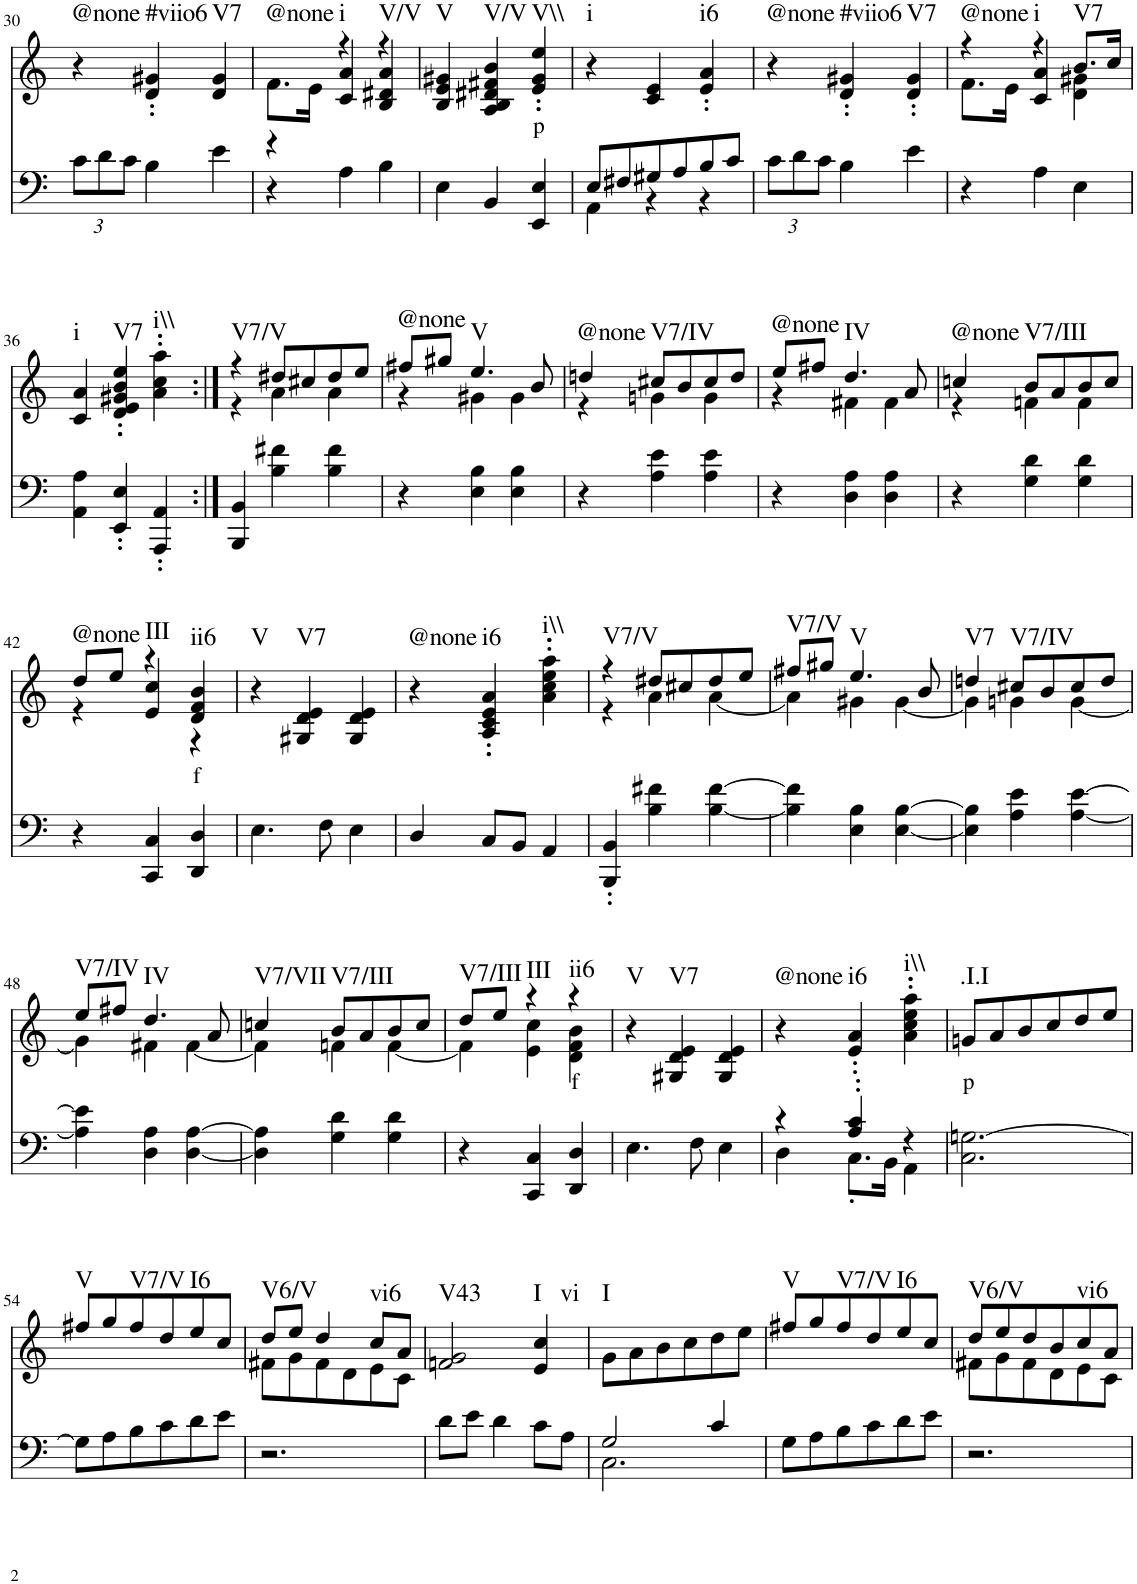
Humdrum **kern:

**kern	**kern	**text	**harte
*part2	*part1	*part1	*part1
*staff2	*staff1	*staff1	*
*I"piano	*I"piano	*	*
*I'Pno	*I'Pno	*	*
!!LO:PB:g=z
*clefF4	*clefG2	*	*
*k[]	*k[]	*	*
*M3/4	*M3/4	*	*
*Xbrackettup	*	*	*
=30	=30	=30	=30
!	!	!	!LO:H:kt=@none
12c\L	4r	.	N
12d\	.	.	.
12c\J	.	.	.
!	!	!	!LO:H:kt=#viio6
4B\	4d/' 4g#X/'	.	N
!	!	!	!LO:H:kt=V7
4e\	4d/ 4g#/	.	N
=31	=31	=31	=31
*	*^	*	*
!	!	!	!	!LO:H:kt=@none
4r	8.f\L	4r	.	N
.	16e\Jk	.	.	.
!	!	!	!	!LO:H:kt=i
4A\	4r	4c/ 4a/	.	N
!	!	!	!	!LO:H:kt=V/V
4B\	4r	4B/ 4d#X/ 4a/	.	N
=32	=32	=32	=32	=32
!	!	!	!	!LO:H:kt=V
*	*v	*v	*	*
4E\	4B/ 4e/ 4g#X/	.	N
!	!	!	!LO:H:kt=V/V
4BB/	4A/ 4B/ 4d#X/ 4f#X/ 4b/	.	N
!	!	!LO:LY:b	!LO:H:kt=V\\
4EE/ 4E/	4e/' 4g#/' 4ee/'	p	N
=33	=33	=33	=33
*^	*	*	*
!	!	!	!	!LO:H:kt=i
8E/L	4AA\	4r	.	N
8F#X/	.	.	.	.
8G#X/	4r	4c/ 4e/	.	.
8A/	.	.	.	.
!	!	!	!	!LO:H:kt=i6
8B/	4r	4e/' 4a/'	.	N
8c/J	.	.	.	.
*v	*v	*	*	*
=34	=34	=34	=34
!	!	!	!LO:H:kt=@none
12c\L	4r	.	N
12d\	.	.	.
12c\J	.	.	.
!	!	!	!LO:H:kt=#viio6
4B\	4d/' 4g#X/'	.	N
!	!	!	!LO:H:kt=V7
4e\	4d/' 4g#/'	.	N
=35	=35	=35	=35
*	*^	*	*
!	!	!	!	!LO:H:kt=@none
4r	4r	8.f\L	.	N
.	.	16e\Jk	.	.
!	!	!	!	!LO:H:kt=i
4A\	4r	4c/ 4a/	.	N
!	!	!	!	!LO:H:kt=V7
4E\	8.b/L	4d\ 4g#X\	.	N
.	16cc/Jk	.	.	.
*	*v	*v	*	*
!!LO:LB:g=z
=36	=36	=36	=36
!	!	!	!LO:H:kt=i
4AA\ 4A\	4c/ 4a/	.	N
!	!	!	!LO:H:kt=V7
4EE/' 4E/'	4d/' 4e/' 4g#X/' 4b/' 4ee/'	.	N
!	!	!	!LO:H:kt=i\\
4AAA/' 4AA/'	4a\' 4cc\' 4aa\'	.	N
=37:|!	=37:|!	=37:|!	=37:|!
*	*^	*	*
!	!	!	!	!LO:H:kt=V7/V
4BBB/ 4BB/	4r	4r	.	N
4B\ 4f#X\	8dd#X/L	4a\	.	.
.	8cc#X/	.	.	.
4B\ 4f#\	8dd#/	4a\	.	.
.	8ee/J	.	.	.
=38	=38	=38	=38	=38
!	!	!	!	!LO:H:kt=@none
4r	8ff#X/L	4r	.	N
.	8gg#X/J	.	.	.
!	!	!	!	!LO:H:kt=V
4E\ 4B\	4.ee/	4g#X\	.	N
4E\ 4B\	.	4g#\	.	.
.	8b/	.	.	.
=39	=39	=39	=39	=39
!	!	!	!	!LO:H:kt=@none
4r	4ddn/	4r	.	N
!	!	!	!	!LO:H:kt=V7/IV
4A\ 4e\	8cc#X/L	4gn\	.	N
.	8b/	.	.	.
4A\ 4e\	8cc#/	4g\	.	.
.	8dd/J	.	.	.
=40	=40	=40	=40	=40
!	!	!	!	!LO:H:kt=@none
4r	8ee/L	4r	.	N
.	8ff#X/J	.	.	.
!	!	!	!	!LO:H:kt=IV
4D\ 4A\	4.dd/	4f#X\	.	N
4D\ 4A\	.	4f#\	.	.
.	8a/	.	.	.
=41	=41	=41	=41	=41
!	!	!	!	!LO:H:kt=@none
4r	4ccn/	4r	.	N
!	!	!	!	!LO:H:kt=V7/III
4G\ 4d\	8b/L	4fn\	.	N
.	8a/	.	.	.
4G\ 4d\	8b/	4f\	.	.
.	8cc/J	.	.	.
!!LO:LB:g=z	!!
=42	=42	=42	=42	=42
!	!	!	!	!LO:H:kt=@none
4r	8dd/L	4r	.	N
.	8ee/J	.	.	.
!	!	!	!	!LO:H:kt=III
4CC/ 4C/	4r	4e/ 4cc/	.	N
!	!	!	!LO:LY:b	!LO:H:kt=ii6
4DD/ 4D/	4d/ 4f/ 4b/	4r	f	N
=43	=43	=43	=43	=43
!	!	!	!	!LO:H:kt=V
*	*v	*v	*	*
4.E\	4r	.	N
!	!	!	!LO:H:kt=V7
.	4G#X/ 4d/ 4e/	.	N
8F\	.	.	.
4E\	4G#/ 4d/ 4e/	.	.
=44	=44	=44	=44
!	!	!	!LO:H:kt=@none
4D/	4r	.	N
!	!	!	!LO:H:kt=i6
8C/L	4A/' 4c/' 4e/' 4a/'	.	N
8BB/J	.	.	.
!	!	!	!LO:H:kt=i\\
4AA/	4a\' 4cc\' 4ee\' 4aa\'	.	N
=45	=45	=45	=45
*	*^	*	*
!	!	!	!	!LO:H:kt=V7/V
4BBB/' 4BB/'	4r	4r	.	N
4B\ 4f#X\	8dd#X/L	4a\	.	.
.	8cc#X/	.	.	.
[4B\ [4f#\	8dd#/	[4a\	.	.
.	8ee/J	.	.	.
=46	=46	=46	=46	=46
!	!	!	!	!LO:H:kt=V7/V
4B\] 4f#\]	8ff#X/L	4a\]	.	N
.	8gg#X/J	.	.	.
!	!	!	!	!LO:H:kt=V
4E\ 4B\	4.ee/	4g#X\	.	N
[4E\ [4B\	.	[4g#\	.	.
.	8b/	.	.	.
=47	=47	=47	=47	=47
!	!	!	!	!LO:H:kt=V7
4E\] 4B\]	4ddn/	4g#\]	.	N
!	!	!	!	!LO:H:kt=V7/IV
4A\ 4e\	8cc#X/L	4gn\	.	N
.	8b/	.	.	.
[4A\ [4e\	8cc#/	[4g\	.	.
.	8dd/J	.	.	.
!!LO:LB:g=z	!!
=48	=48	=48	=48	=48
!	!	!	!	!LO:H:kt=V7/IV
4A\] 4e\]	8ee/L	4g\]	.	N
.	8ff#X/J	.	.	.
!	!	!	!	!LO:H:kt=IV
4D\ 4A\	4.dd/	4f#X\	.	N
[4D\ [4A\	.	[4f#\	.	.
.	8a/	.	.	.
=49	=49	=49	=49	=49
!	!	!	!	!LO:H:kt=V7/VII
4D\] 4A\]	4ccn/	4f#\]	.	N
!	!	!	!	!LO:H:kt=V7/III
4G\ 4d\	8b/L	4fn\	.	N
.	8a/	.	.	.
4G\ 4d\	8b/	[4f\	.	.
.	8cc/J	.	.	.
=50	=50	=50	=50	=50
!	!	!	!	!LO:H:kt=V7/III
4r	8dd/L	4f\]	.	N
.	8ee/J	.	.	.
!	!	!	!	!LO:H:kt=III
4CC/ 4C/	4r	4e\ 4cc\	.	N
!	!	!	!LO:LY:b	!LO:H:kt=ii6
4DD/ 4D/	4r	4d\ 4f\ 4b\	f	N
=51	=51	=51	=51	=51
!	!	!	!	!LO:H:kt=V
*	*v	*v	*	*
4.E\	4r	.	N
!	!	!	!LO:H:kt=V7
.	4G#X/ 4d/ 4e/	.	N
8F\	.	.	.
4E\	4G#/ 4d/ 4e/	.	.
=52	=52	=52	=52
*^	*	*	*
!	!	!	!	!LO:H:kt=@none
4r	4D\	4r	.	N
!	!	!	!	!LO:H:kt=i6
4A/' 4c/'	8.C'\L	4e/' 4a/'	.	N
.	16BB\Jk	.	.	.
!	!	!	!	!LO:H:kt=i\\
4r	4AA\	4a\' 4cc\' 4ee\' 4aa\'	.	N
=53	=53	=53	=53	=53
!	!	!	!LO:LY:b	!LO:H:kt=.I.I
*v	*v	*	*	*
2.C\ [2.Gn\	8gn/L	p	N
.	8a/	.	.
.	8b/	.	.
.	8cc/	.	.
.	8dd/	.	.
.	8ee/J	.	.
!!LO:LB:g=z
=54	=54	=54	=54
!	!	!	!LO:H:kt=V
8G\L]	8ff#X/L	.	N
8A\	8gg/	.	.
!	!	!	!LO:H:kt=V7/V
8B\	8ff#/	.	N
8c\	8dd/	.	.
!	!	!	!LO:H:kt=I6
8d\	8ee/	.	N
8e\J	8cc/J	.	.
=55	=55	=55	=55
*	*^	*	*
!	!	!	!	!LO:H:kt=V6/V
2.r	8dd/L	8f#X\L	.	N
.	8ee/J	8g\	.	.
.	4dd/	8f#\	.	.
.	.	8d\	.	.
!	!	!	!	!LO:H:kt=vi6
.	8cc/L	8e\	.	N
.	8a/J	8c\J	.	.
=56	=56	=56	=56	=56
!	!	!	!	!LO:H:kt=V43
*	*v	*v	*	*
8d\L	2fn/ 2g/	.	N
8e\J	.	.	.
4d\	.	.	.
!	!	!	!LO:H:n=1:kt=I
!	!	!	!LO:H:n=2:kt=vi
8c\L	4e/ 4cc/	.	N N
8A\J	.	.	.
=57	=57	=57	=57
*^	*	*	*
!	!	!	!	!LO:H:kt=I
2G/	2.C\	8g\L	.	N
.	.	8a\	.	.
.	.	8b\	.	.
.	.	8cc\	.	.
4c/	.	8dd\	.	.
.	.	8ee\J	.	.
*v	*v	*	*	*
=58	=58	=58	=58
!	!	!	!LO:H:kt=V
8G\L	8ff#X/L	.	N
8A\	8gg/	.	.
!	!	!	!LO:H:kt=V7/V
8B\	8ff#/	.	N
8c\	8dd/	.	.
!	!	!	!LO:H:kt=I6
8d\	8ee/	.	N
8e\J	8cc/J	.	.
=59	=59	=59	=59
*	*^	*	*
!	!	!	!	!LO:H:kt=V6/V
2.r	8dd/L	8f#X\L	.	N
.	8ee/	8g\	.	.
.	8dd/	8f#\	.	.
.	8b/	8d\	.	.
!	!	!	!	!LO:H:kt=vi6
.	8cc/	8e\	.	N
.	8a/J	8c\J	.	.
*	*v	*v	*	*
=	=	=	=
*-	*-	*-	*-
